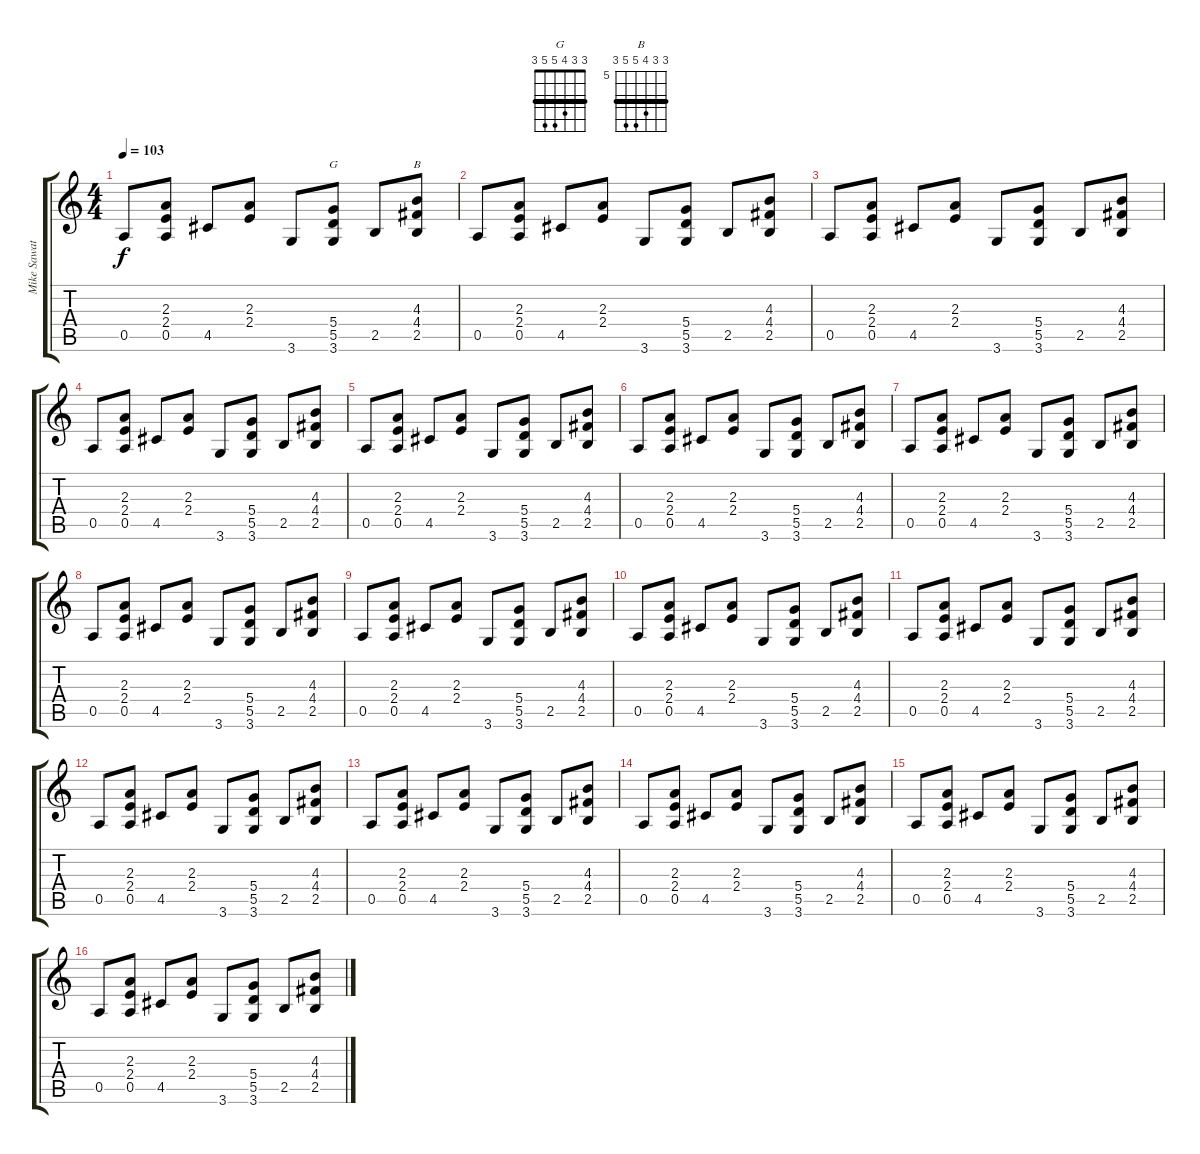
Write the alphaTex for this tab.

\track ("Mike Sawatzky" "Mike Sawat") {instrument electricguitarclean}
\staff {score tabs}
\tuning (E4 B3 G3 D3 A2 E2) {hide}
\chord ("G" 3 3 4 5 5 3) {barre 3}
\chord ("B" 7 7 8 9 9 7) {firstfret 5 barre 7}
\ts (4 4)
\tempo 103
\clef g2
\ks c
0.5.8{dy f} (2.3 2.4 0.5).8 4.5.8 (2.3 2.4).8 3.6.8 (5.4 5.5 3.6).8{ch "G"} 2.5.8 (4.3 4.4 2.5).8{ch "B"} |
0.5.8 (2.3 2.4 0.5).8 4.5.8 (2.3 2.4).8 3.6.8 (5.4 5.5 3.6).8 2.5.8 (4.3 4.4 2.5).8 |
0.5.8 (2.3 2.4 0.5).8 4.5.8 (2.3 2.4).8 3.6.8 (5.4 5.5 3.6).8 2.5.8 (4.3 4.4 2.5).8 |
0.5.8 (2.3 2.4 0.5).8 4.5.8 (2.3 2.4).8 3.6.8 (5.4 5.5 3.6).8 2.5.8 (4.3 4.4 2.5).8 |
0.5.8 (2.3 2.4 0.5).8 4.5.8 (2.3 2.4).8 3.6.8 (5.4 5.5 3.6).8 2.5.8 (4.3 4.4 2.5).8 |
0.5.8 (2.3 2.4 0.5).8 4.5.8 (2.3 2.4).8 3.6.8 (5.4 5.5 3.6).8 2.5.8 (4.3 4.4 2.5).8 |
0.5.8 (2.3 2.4 0.5).8 4.5.8 (2.3 2.4).8 3.6.8 (5.4 5.5 3.6).8 2.5.8 (4.3 4.4 2.5).8 |
0.5.8 (2.3 2.4 0.5).8 4.5.8 (2.3 2.4).8 3.6.8 (5.4 5.5 3.6).8 2.5.8 (4.3 4.4 2.5).8 |
0.5.8 (2.3 2.4 0.5).8 4.5.8 (2.3 2.4).8 3.6.8 (5.4 5.5 3.6).8 2.5.8 (4.3 4.4 2.5).8 |
0.5.8 (2.3 2.4 0.5).8 4.5.8 (2.3 2.4).8 3.6.8 (5.4 5.5 3.6).8 2.5.8 (4.3 4.4 2.5).8 |
0.5.8 (2.3 2.4 0.5).8 4.5.8 (2.3 2.4).8 3.6.8 (5.4 5.5 3.6).8 2.5.8 (4.3 4.4 2.5).8 |
0.5.8 (2.3 2.4 0.5).8 4.5.8 (2.3 2.4).8 3.6.8 (5.4 5.5 3.6).8 2.5.8 (4.3 4.4 2.5).8 |
0.5.8 (2.3 2.4 0.5).8 4.5.8 (2.3 2.4).8 3.6.8 (5.4 5.5 3.6).8 2.5.8 (4.3 4.4 2.5).8 |
0.5.8 (2.3 2.4 0.5).8 4.5.8 (2.3 2.4).8 3.6.8 (5.4 5.5 3.6).8 2.5.8 (4.3 4.4 2.5).8 |
0.5.8 (2.3 2.4 0.5).8 4.5.8 (2.3 2.4).8 3.6.8 (5.4 5.5 3.6).8 2.5.8 (4.3 4.4 2.5).8 |
0.5.8 (2.3 2.4 0.5).8 4.5.8 (2.3 2.4).8 3.6.8 (5.4 5.5 3.6).8 2.5.8 (4.3 4.4 2.5).8
